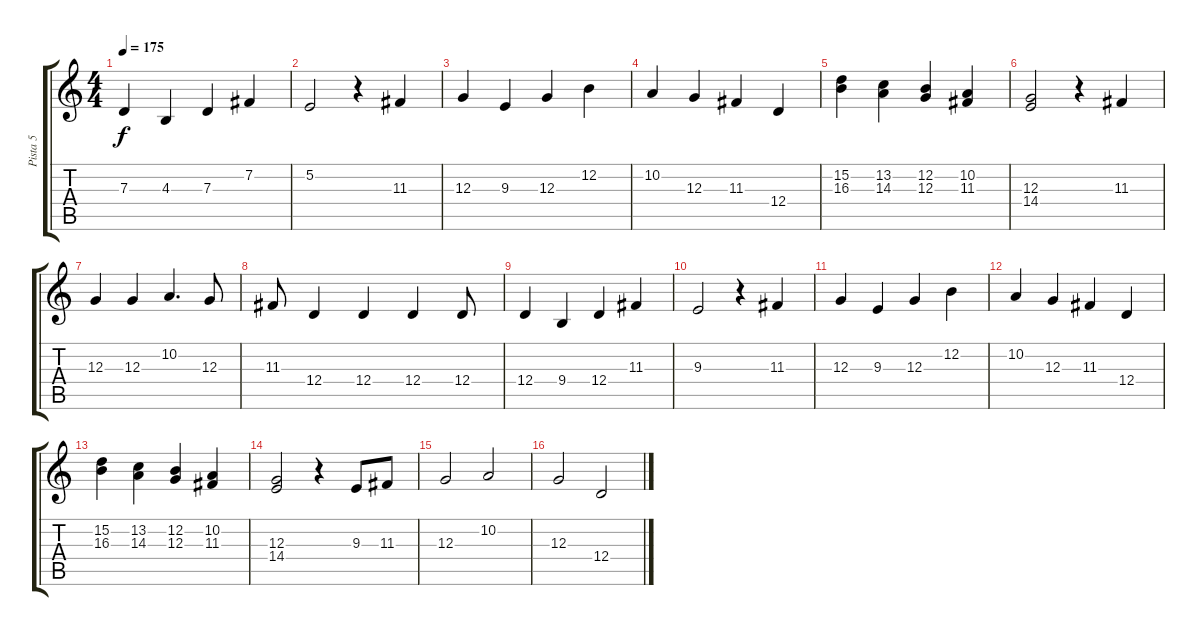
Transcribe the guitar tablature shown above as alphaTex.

\track ("Pista 5" "Pista 5") {instrument lead6voice}
\staff {score tabs}
\tuning (E4 B3 G3 D3 A2 E2) {hide}
\ts (4 4)
\tempo 175
\clef g2
\ks c
7.3.4{dy f} 4.3.4 7.3.4 7.2.4 |
5.2.2 r.4 11.3.4 |
12.3.4 9.3.4 12.3.4 12.2.4 |
10.2.4 12.3.4 11.3.4 12.4.4 |
(15.2 16.3).4 (13.2 14.3).4 (12.2 12.3).4 (10.2 11.3).4 |
(12.3 14.4).2 r.4 11.3.4 |
12.3.4 12.3.4 10.2.4{d} 12.3.8 |
11.3.8 12.4.4 12.4.4 12.4.4 12.4.8 |
12.4.4 9.4.4 12.4.4 11.3.4 |
9.3.2 r.4 11.3.4 |
12.3.4 9.3.4 12.3.4 12.2.4 |
10.2.4 12.3.4 11.3.4 12.4.4 |
(15.2 16.3).4 (13.2 14.3).4 (12.2 12.3).4 (10.2 11.3).4 |
(12.3 14.4).2 r.4 9.3.8 11.3.8 |
12.3.2 10.2.2 |
12.3.2 12.4.2
